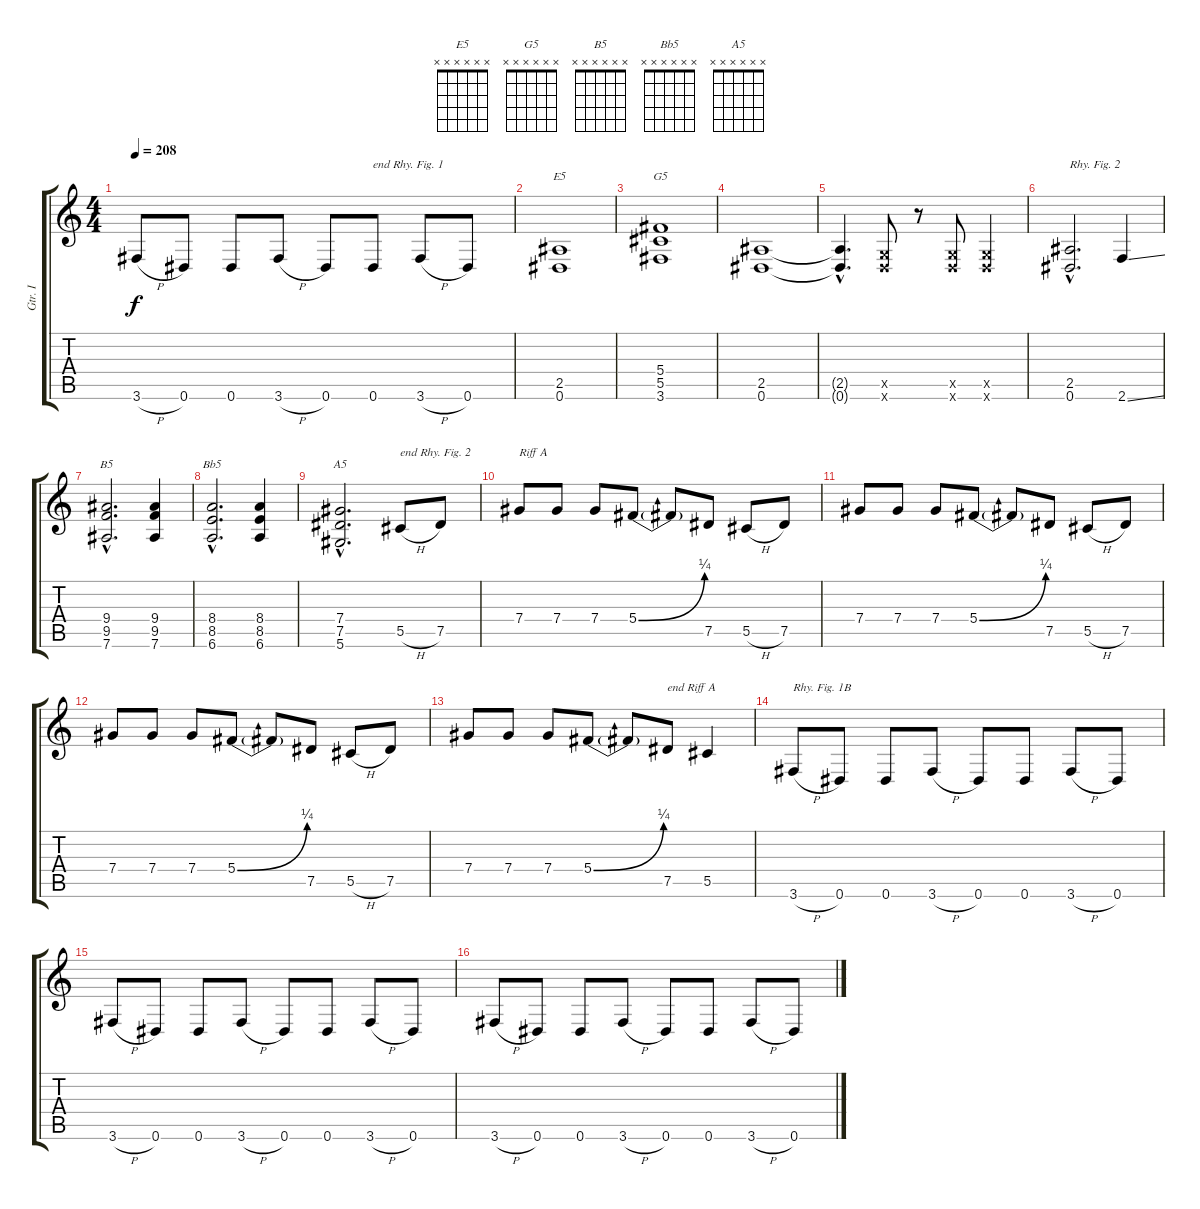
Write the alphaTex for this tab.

\track ("Gtr. I" "Gtr. I") {instrument distortionguitar}
\staff {score tabs}
\tuning (Eb4 Bb3 Gb3 Db3 Ab2 Eb2) {hide}
\chord ("E5" x x x x x x) {firstfret 0}
\chord ("G5" x x x x x x) {firstfret 0}
\chord ("B5" x x x x x x) {firstfret 0}
\chord ("Bb5" x x x x x x) {firstfret 0}
\chord ("A5" x x x x x x) {firstfret 0}
\ts (4 4)
\tempo 208
\clef g2
\ks c
3.6{h}.8{dy f} 0.6.8 0.6.8 3.6{h}.8 0.6.8 0.6.8{txt "end Rhy. Fig. 1"} 3.6{h}.8 0.6.8 |
(2.5 0.6).1{ch "E5"} |
(5.4 5.5 3.6).1{ch "G5"} |
(2.5 0.6).1 |
(2.5{hac t} 0.6{hac t}).4{d} (-1.5{x} -1.6{x}).8 r.8 (-1.5{x} -1.6{x}).8 (-1.5{x} -1.6{x}).4 |
(2.5{hac} 0.6{hac}).2{d txt "Rhy. Fig. 2"} 2.6{ss}.4 |
(9.4{hac} 9.5{hac} 7.6{hac}).2{d ch "B5"} (9.4 9.5 7.6).4 |
(8.4{hac} 8.5{hac} 6.6{hac}).2{d ch "Bb5"} (8.4 8.5 6.6).4 |
(7.4{hac} 7.5{hac} 5.6{hac}).2{d ch "A5"} 5.5{h}.8{txt "end Rhy. Fig. 2"} 7.5.8 |
7.4.8{txt "Riff A"} 7.4.8 7.4.8 5.4{be (bend 0 0 60 1)}.8 5.4{t}.8 7.5.8 5.5{h}.8 7.5.8 |
7.4.8 7.4.8 7.4.8 5.4{be (bend 0 0 60 1)}.8 5.4{t}.8 7.5.8 5.5{h}.8 7.5.8 |
7.4.8 7.4.8 7.4.8 5.4{be (bend 0 0 60 1)}.8 5.4{t}.8 7.5.8 5.5{h}.8 7.5.8 |
7.4.8 7.4.8 7.4.8 5.4{be (bend 0 0 60 1)}.8 5.4{t}.8 7.5.8{txt "end Riff A"} 5.5.4 |
3.6{h}.8{txt "Rhy. Fig. 1B"} 0.6.8 0.6.8 3.6{h}.8 0.6.8 0.6.8 3.6{h}.8 0.6.8 |
3.6{h}.8 0.6.8 0.6.8 3.6{h}.8 0.6.8 0.6.8 3.6{h}.8 0.6.8 |
3.6{h}.8 0.6.8 0.6.8 3.6{h}.8 0.6.8 0.6.8 3.6{h}.8 0.6.8
